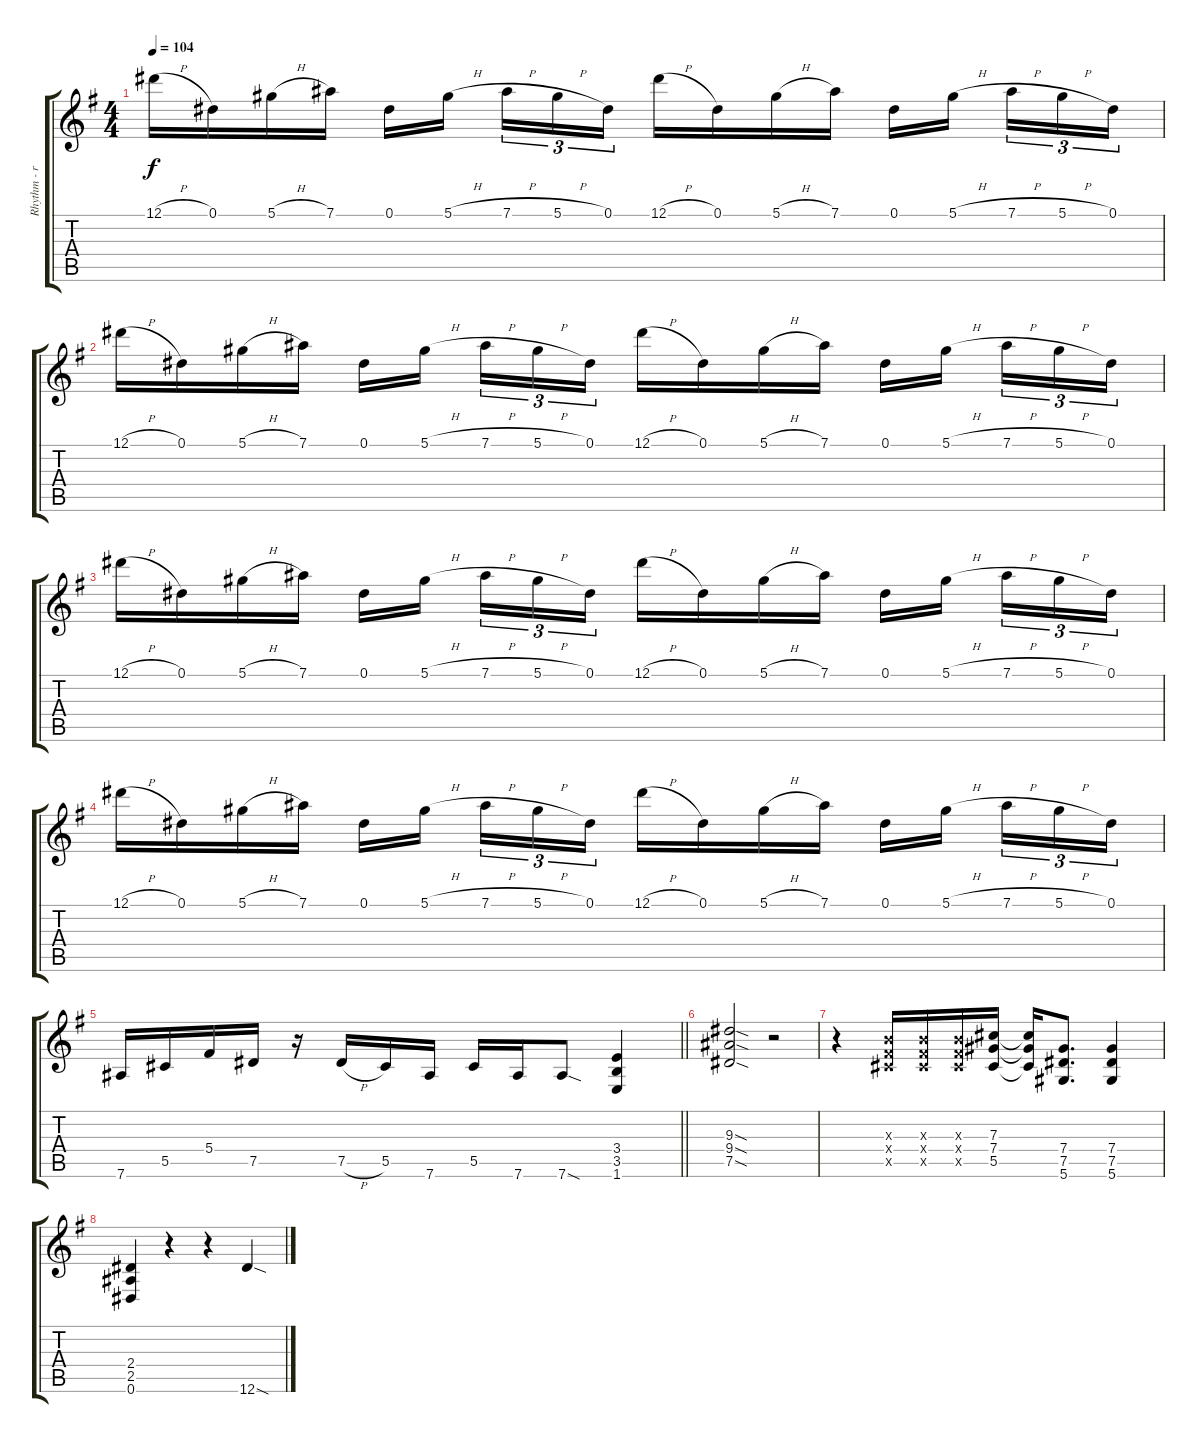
\track ("Rhythm - right" "Rhythm - r") {instrument distortionguitar}
\staff {score tabs}
\tuning (Eb4 Bb3 Gb3 Db3 Ab2 Eb2) {hide}
\ts (4 4)
\tempo 104
\clef g2
\ks g
12.1{h}.16{dy f} 0.1.16 5.1{h}.16 7.1.16 0.1.16 5.1{h}.16{beam splitsecondary} 7.1{h}.16{tu (3 2)} 5.1{h}.16{tu (3 2)} 0.1.16{tu (3 2)} 12.1{h}.16 0.1.16 5.1{h}.16 7.1.16 0.1.16 5.1{h}.16{beam splitsecondary} 7.1{h}.16{tu (3 2)} 5.1{h}.16{tu (3 2)} 0.1.16{tu (3 2)} |
12.1{h}.16 0.1.16 5.1{h}.16 7.1.16 0.1.16 5.1{h}.16{beam splitsecondary} 7.1{h}.16{tu (3 2)} 5.1{h}.16{tu (3 2)} 0.1.16{tu (3 2)} 12.1{h}.16 0.1.16 5.1{h}.16 7.1.16 0.1.16 5.1{h}.16{beam splitsecondary} 7.1{h}.16{tu (3 2)} 5.1{h}.16{tu (3 2)} 0.1.16{tu (3 2)} |
12.1{h}.16 0.1.16 5.1{h}.16 7.1.16 0.1.16 5.1{h}.16{beam splitsecondary} 7.1{h}.16{tu (3 2)} 5.1{h}.16{tu (3 2)} 0.1.16{tu (3 2)} 12.1{h}.16 0.1.16 5.1{h}.16 7.1.16 0.1.16 5.1{h}.16{beam splitsecondary} 7.1{h}.16{tu (3 2)} 5.1{h}.16{tu (3 2)} 0.1.16{tu (3 2)} |
12.1{h}.16 0.1.16 5.1{h}.16 7.1.16 0.1.16 5.1{h}.16{beam splitsecondary} 7.1{h}.16{tu (3 2)} 5.1{h}.16{tu (3 2)} 0.1.16{tu (3 2)} 12.1{h}.16 0.1.16 5.1{h}.16 7.1.16 0.1.16 5.1{h}.16{beam splitsecondary} 7.1{h}.16{tu (3 2)} 5.1{h}.16{tu (3 2)} 0.1.16{tu (3 2)} |
\barLineRight lightlight
7.6.16 5.5.16 5.4.16 7.5.16 r.16 7.5{h}.16 5.5.16 7.6.16 5.5.16 7.6.16 7.6{sod}.8 (3.4 3.5 1.6).4 |
(9.3{sod} 9.4{sod} 7.5{sod}).2 r.2 |
r.4 (5.3{x} 5.4{x} 5.5{x}).16 (5.3{x} 5.4{x} 5.5{x}).16 (5.3{x} 5.4{x} 5.5{x}).16 (7.3 7.4 5.5).16 (7.3{t} 7.4{t} 5.5{t}).16 (7.4 7.5 5.6).8{d} (7.4 7.5 5.6).4 |
(2.4 2.5 0.6).4 r.4 r.4 12.6{sod}.4
